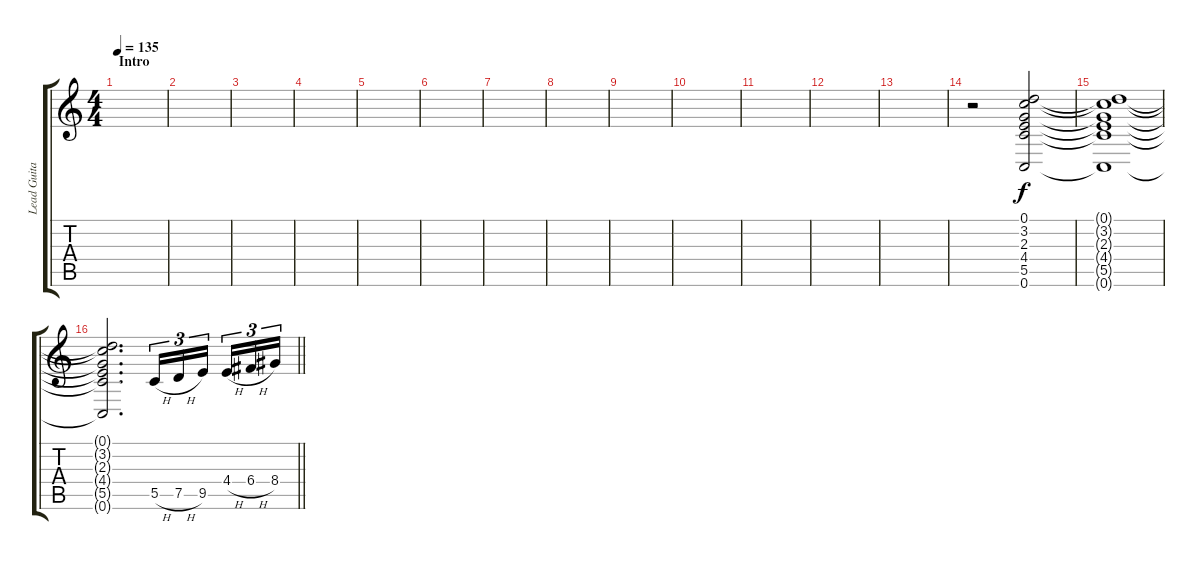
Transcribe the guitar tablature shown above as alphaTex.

\track ("Lead Guitar 2" "Lead Guita") {instrument distortionguitar}
\staff {score tabs}
\tuning (D4 A3 F3 C3 G2 C2) {hide}
\ts (4 4)
\section ("" "Intro")
\tempo 135
\clef g2
\ks c
|
|
|
|
|
|
|
|
|
|
|
|
|
r.2{volume 0} (0.1 3.2 2.3 4.4 5.5 0.6).2{volume 13} |
(0.1{t} 3.2{t} 2.3{t} 4.4{t} 5.5{t} 0.6{t}).1 |
\barLineRight lightlight
(0.1{t} 3.2{t} 2.3{t} 4.4{t} 5.5{t} 0.6{t}).2{d} 5.5{h}.16{tu (3 2)} 7.5{h}.16{tu (3 2)} 9.5.16{tu (3 2) beam splitsecondary} 4.4{h}.16{tu (3 2)} 6.4{h}.16{tu (3 2)} 8.4.16{tu (3 2)}
